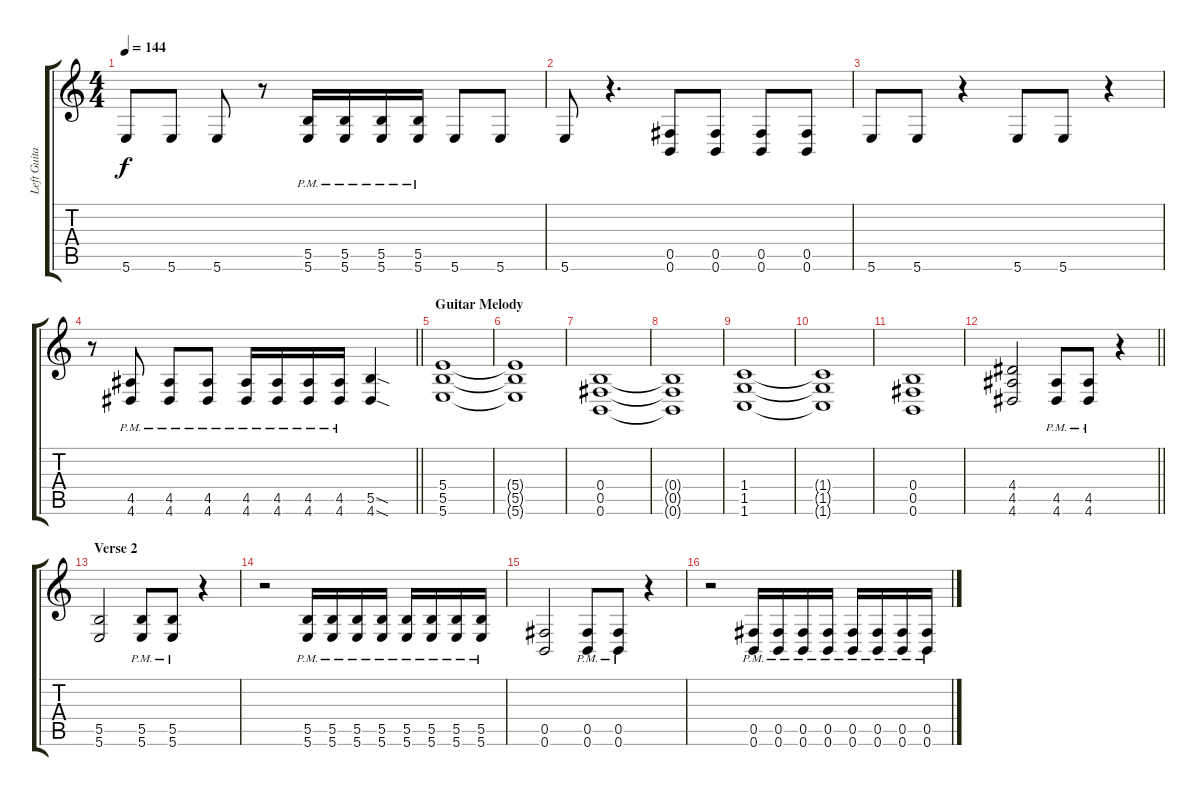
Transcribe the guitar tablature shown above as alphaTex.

\track ("Left Guitar" "Left Guita") {instrument distortionguitar}
\staff {score tabs}
\tuning (Db4 Ab3 E3 B2 Gb2 B1) {hide}
\ts (4 4)
\tempo 144
\clef g2
\ks c
5.6.8{dy f} 5.6.8 5.6.8 r.8 (5.5{pm} 5.6{pm}).16 (5.5{pm} 5.6{pm}).16 (5.5{pm} 5.6{pm}).16 (5.5{pm} 5.6{pm}).16 5.6.8 5.6.8 |
5.6.8 r.4{d} (0.5 0.6).8 (0.5 0.6).8 (0.5 0.6).8 (0.5 0.6).8 |
5.6.8 5.6.8 r.4 5.6.8 5.6.8 r.4 |
\barLineRight lightlight
r.8 (4.5{pm} 4.6{pm}).8 (4.5{pm} 4.6{pm}).8 (4.5{pm} 4.6{pm}).8 (4.5{pm} 4.6{pm}).16 (4.5{pm} 4.6{pm}).16 (4.5{pm} 4.6{pm}).16 (4.5{pm} 4.6{pm}).16 (5.5{sod} 4.6{sod}).4 |
\section ("" "Guitar Melody")
(5.4 5.5 5.6).1 |
(5.4{t} 5.5{t} 5.6{t}).1 |
(0.4 0.5 0.6).1 |
(0.4{t} 0.5{t} 0.6{t}).1 |
(1.4 1.5 1.6).1 |
(1.4{t} 1.5{t} 1.6{t}).1 |
(0.4 0.5 0.6).1 |
\barLineRight lightlight
(4.4 4.5 4.6).2 (4.5{pm} 4.6{pm}).8 (4.5{pm} 4.6{pm}).8 r.4 |
\section ("" "Verse 2")
(5.5 5.6).2 (5.5{pm} 5.6{pm}).8 (5.5{pm} 5.6{pm}).8 r.4 |
r.2 (5.5{pm} 5.6{pm}).16 (5.5{pm} 5.6{pm}).16 (5.5{pm} 5.6{pm}).16 (5.5{pm} 5.6{pm}).16 (5.5{pm} 5.6{pm}).16 (5.5{pm} 5.6{pm}).16 (5.5{pm} 5.6{pm}).16 (5.5{pm} 5.6{pm}).16 |
(0.5 0.6).2 (0.5{pm} 0.6{pm}).8 (0.5{pm} 0.6{pm}).8 r.4 |
r.2 (0.5{pm} 0.6{pm}).16 (0.5{pm} 0.6{pm}).16 (0.5{pm} 0.6{pm}).16 (0.5{pm} 0.6{pm}).16 (0.5{pm} 0.6{pm}).16 (0.5{pm} 0.6{pm}).16 (0.5{pm} 0.6{pm}).16 (0.5{pm} 0.6{pm}).16
